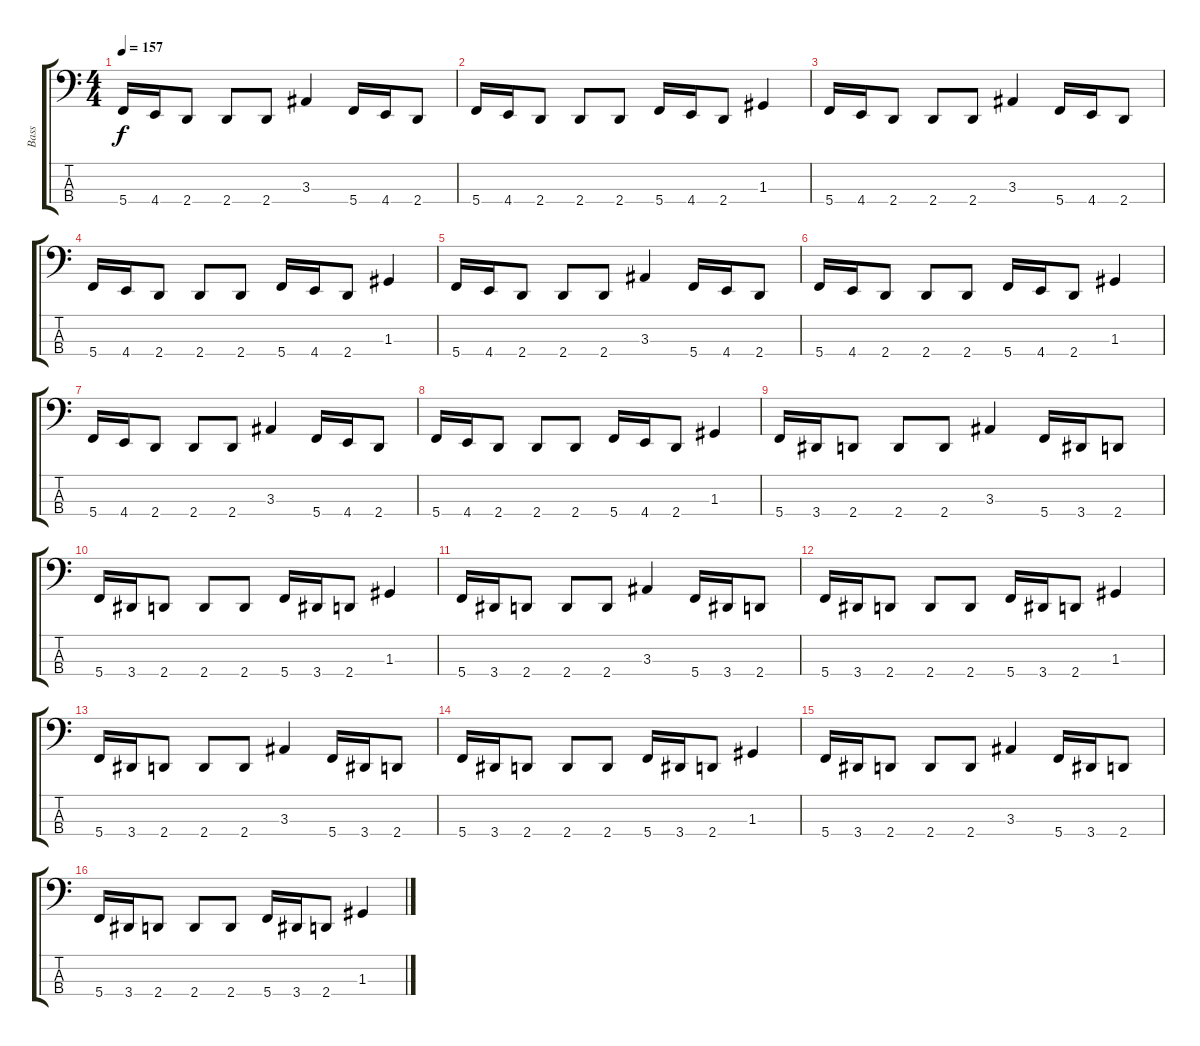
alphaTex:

\track ("Bass" "Bass") {instrument electricbasspick}
\staff {score tabs}
\tuning (F2 C2 G1 C1) {hide}
\ts (4 4)
\tempo 157
\clef f4
\ks c
5.4.16{dy f} 4.4.16 2.4.8 2.4.8 2.4.8 3.3.4 5.4.16 4.4.16 2.4.8 |
5.4.16 4.4.16 2.4.8 2.4.8 2.4.8 5.4.16 4.4.16 2.4.8 1.3.4 |
5.4.16 4.4.16 2.4.8 2.4.8 2.4.8 3.3.4 5.4.16 4.4.16 2.4.8 |
5.4.16 4.4.16 2.4.8 2.4.8 2.4.8 5.4.16 4.4.16 2.4.8 1.3.4 |
5.4.16 4.4.16 2.4.8 2.4.8 2.4.8 3.3.4 5.4.16 4.4.16 2.4.8 |
5.4.16 4.4.16 2.4.8 2.4.8 2.4.8 5.4.16 4.4.16 2.4.8 1.3.4 |
5.4.16 4.4.16 2.4.8 2.4.8 2.4.8 3.3.4 5.4.16 4.4.16 2.4.8 |
5.4.16 4.4.16 2.4.8 2.4.8 2.4.8 5.4.16 4.4.16 2.4.8 1.3.4 |
5.4.16 3.4.16 2.4.8 2.4.8 2.4.8 3.3.4 5.4.16 3.4.16 2.4.8 |
5.4.16 3.4.16 2.4.8 2.4.8 2.4.8 5.4.16 3.4.16 2.4.8 1.3.4 |
5.4.16 3.4.16 2.4.8 2.4.8 2.4.8 3.3.4 5.4.16 3.4.16 2.4.8 |
5.4.16 3.4.16 2.4.8 2.4.8 2.4.8 5.4.16 3.4.16 2.4.8 1.3.4 |
5.4.16 3.4.16 2.4.8 2.4.8 2.4.8 3.3.4 5.4.16 3.4.16 2.4.8 |
5.4.16 3.4.16 2.4.8 2.4.8 2.4.8 5.4.16 3.4.16 2.4.8 1.3.4 |
5.4.16 3.4.16 2.4.8 2.4.8 2.4.8 3.3.4 5.4.16 3.4.16 2.4.8 |
5.4.16 3.4.16 2.4.8 2.4.8 2.4.8 5.4.16 3.4.16 2.4.8 1.3.4
